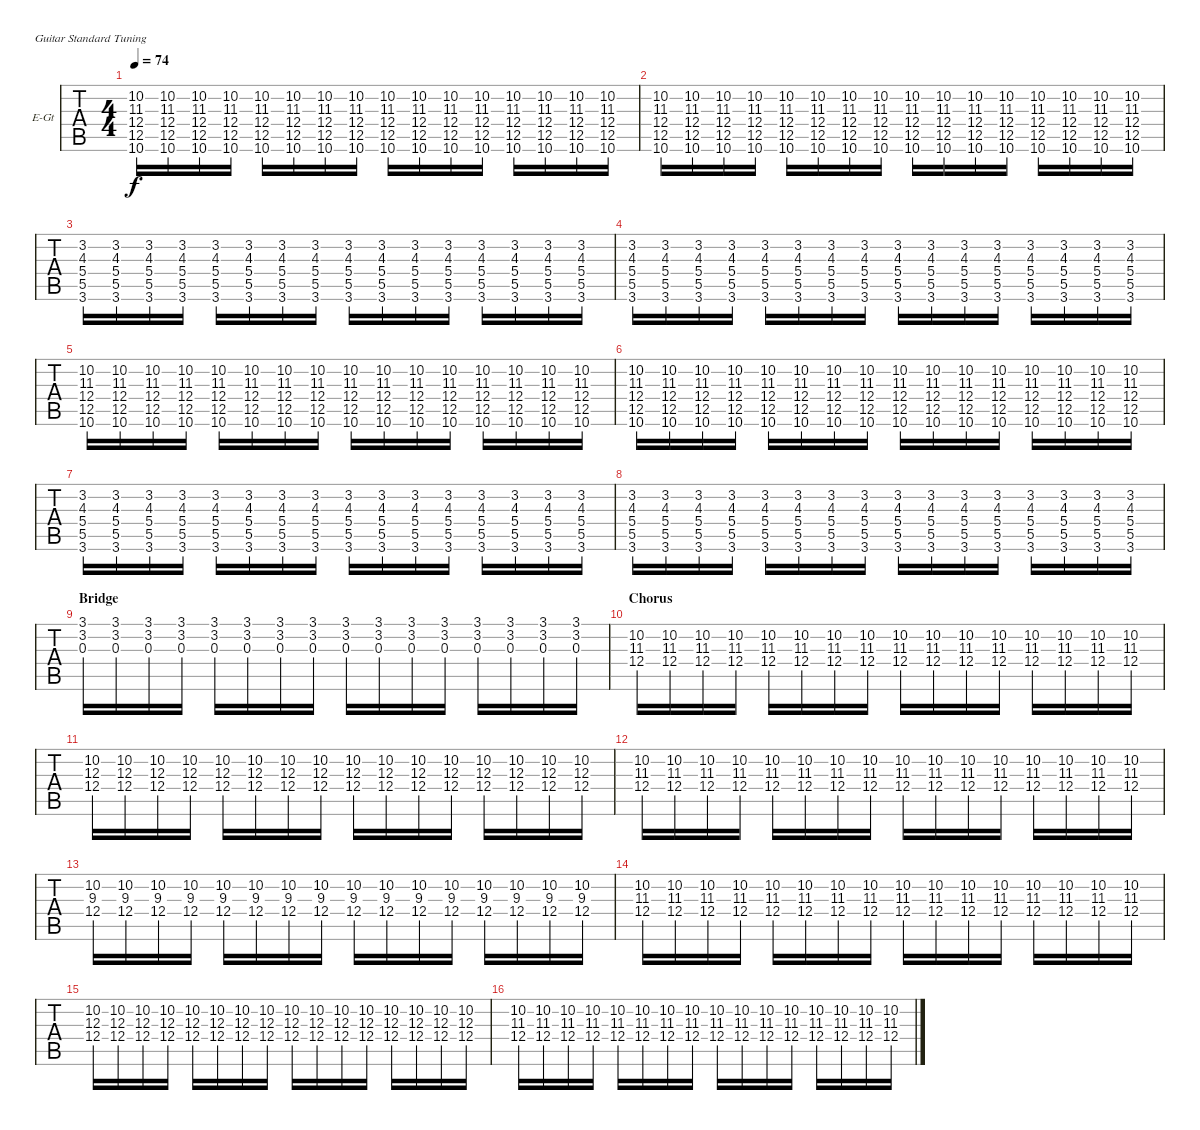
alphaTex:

\bracketExtendMode groupsimilarinstruments
\firstSystemTrackNameOrientation horizontal
\otherSystemsTrackNameOrientation horizontal
\track ("Albert" "E-Gt") {instrument overdrivenguitar}
\staff {tabs}
\tuning (E4 B3 G3 D3 A2 E2)
\ts (4 4)
\tempo 74
\clef g2
\ks c
(10.2 11.3 12.4 12.5 10.6).16{dy f} (10.2 11.3 12.4 12.5 10.6).16 (10.2 11.3 12.4 12.5 10.6).16 (10.2 11.3 12.4 12.5 10.6).16 (10.2 11.3 12.4 12.5 10.6).16 (10.2 11.3 12.4 12.5 10.6).16 (10.2 11.3 12.4 12.5 10.6).16 (10.2 11.3 12.4 12.5 10.6).16 (10.2 11.3 12.4 12.5 10.6).16 (10.2 11.3 12.4 12.5 10.6).16 (10.2 11.3 12.4 12.5 10.6).16 (10.2 11.3 12.4 12.5 10.6).16 (10.2 11.3 12.4 12.5 10.6).16 (10.2 11.3 12.4 12.5 10.6).16 (10.2 11.3 12.4 12.5 10.6).16 (10.2 11.3 12.4 12.5 10.6).16 |
(10.2 11.3 12.4 12.5 10.6).16 (10.2 11.3 12.4 12.5 10.6).16 (10.2 11.3 12.4 12.5 10.6).16 (10.2 11.3 12.4 12.5 10.6).16 (10.2 11.3 12.4 12.5 10.6).16 (10.2 11.3 12.4 12.5 10.6).16 (10.2 11.3 12.4 12.5 10.6).16 (10.2 11.3 12.4 12.5 10.6).16 (10.2 11.3 12.4 12.5 10.6).16 (10.2 11.3 12.4 12.5 10.6).16 (10.2 11.3 12.4 12.5 10.6).16 (10.2 11.3 12.4 12.5 10.6).16 (10.2 11.3 12.4 12.5 10.6).16 (10.2 11.3 12.4 12.5 10.6).16 (10.2 11.3 12.4 12.5 10.6).16 (10.2 11.3 12.4 12.5 10.6).16 |
(3.2 4.3 5.4 5.5 3.6).16 (3.2 4.3 5.4 5.5 3.6).16 (3.2 4.3 5.4 5.5 3.6).16 (3.2 4.3 5.4 5.5 3.6).16 (3.2 4.3 5.4 5.5 3.6).16 (3.2 4.3 5.4 5.5 3.6).16 (3.2 4.3 5.4 5.5 3.6).16 (3.2 4.3 5.4 5.5 3.6).16 (3.2 4.3 5.4 5.5 3.6).16 (3.2 4.3 5.4 5.5 3.6).16 (3.2 4.3 5.4 5.5 3.6).16 (3.2 4.3 5.4 5.5 3.6).16 (3.2 4.3 5.4 5.5 3.6).16 (3.2 4.3 5.4 5.5 3.6).16 (3.2 4.3 5.4 5.5 3.6).16 (3.2 4.3 5.4 5.5 3.6).16 |
(3.2 4.3 5.4 5.5 3.6).16 (3.2 4.3 5.4 5.5 3.6).16 (3.2 4.3 5.4 5.5 3.6).16 (3.2 4.3 5.4 5.5 3.6).16 (3.2 4.3 5.4 5.5 3.6).16 (3.2 4.3 5.4 5.5 3.6).16 (3.2 4.3 5.4 5.5 3.6).16 (3.2 4.3 5.4 5.5 3.6).16 (3.2 4.3 5.4 5.5 3.6).16 (3.2 4.3 5.4 5.5 3.6).16 (3.2 4.3 5.4 5.5 3.6).16 (3.2 4.3 5.4 5.5 3.6).16 (3.2 4.3 5.4 5.5 3.6).16 (3.2 4.3 5.4 5.5 3.6).16 (3.2 4.3 5.4 5.5 3.6).16 (3.2 4.3 5.4 5.5 3.6).16 |
(10.2 11.3 12.4 12.5 10.6).16 (10.2 11.3 12.4 12.5 10.6).16 (10.2 11.3 12.4 12.5 10.6).16 (10.2 11.3 12.4 12.5 10.6).16 (10.2 11.3 12.4 12.5 10.6).16 (10.2 11.3 12.4 12.5 10.6).16 (10.2 11.3 12.4 12.5 10.6).16 (10.2 11.3 12.4 12.5 10.6).16 (10.2 11.3 12.4 12.5 10.6).16 (10.2 11.3 12.4 12.5 10.6).16 (10.2 11.3 12.4 12.5 10.6).16 (10.2 11.3 12.4 12.5 10.6).16 (10.2 11.3 12.4 12.5 10.6).16 (10.2 11.3 12.4 12.5 10.6).16 (10.2 11.3 12.4 12.5 10.6).16 (10.2 11.3 12.4 12.5 10.6).16 |
(10.2 11.3 12.4 12.5 10.6).16 (10.2 11.3 12.4 12.5 10.6).16 (10.2 11.3 12.4 12.5 10.6).16 (10.2 11.3 12.4 12.5 10.6).16 (10.2 11.3 12.4 12.5 10.6).16 (10.2 11.3 12.4 12.5 10.6).16 (10.2 11.3 12.4 12.5 10.6).16 (10.2 11.3 12.4 12.5 10.6).16 (10.2 11.3 12.4 12.5 10.6).16 (10.2 11.3 12.4 12.5 10.6).16 (10.2 11.3 12.4 12.5 10.6).16 (10.2 11.3 12.4 12.5 10.6).16 (10.2 11.3 12.4 12.5 10.6).16 (10.2 11.3 12.4 12.5 10.6).16 (10.2 11.3 12.4 12.5 10.6).16 (10.2 11.3 12.4 12.5 10.6).16 |
(3.2 4.3 5.4 5.5 3.6).16 (3.2 4.3 5.4 5.5 3.6).16 (3.2 4.3 5.4 5.5 3.6).16 (3.2 4.3 5.4 5.5 3.6).16 (3.2 4.3 5.4 5.5 3.6).16 (3.2 4.3 5.4 5.5 3.6).16 (3.2 4.3 5.4 5.5 3.6).16 (3.2 4.3 5.4 5.5 3.6).16 (3.2 4.3 5.4 5.5 3.6).16 (3.2 4.3 5.4 5.5 3.6).16 (3.2 4.3 5.4 5.5 3.6).16 (3.2 4.3 5.4 5.5 3.6).16 (3.2 4.3 5.4 5.5 3.6).16 (3.2 4.3 5.4 5.5 3.6).16 (3.2 4.3 5.4 5.5 3.6).16 (3.2 4.3 5.4 5.5 3.6).16 |
(3.2 4.3 5.4 5.5 3.6).16 (3.2 4.3 5.4 5.5 3.6).16 (3.2 4.3 5.4 5.5 3.6).16 (3.2 4.3 5.4 5.5 3.6).16 (3.2 4.3 5.4 5.5 3.6).16 (3.2 4.3 5.4 5.5 3.6).16 (3.2 4.3 5.4 5.5 3.6).16 (3.2 4.3 5.4 5.5 3.6).16 (3.2 4.3 5.4 5.5 3.6).16 (3.2 4.3 5.4 5.5 3.6).16 (3.2 4.3 5.4 5.5 3.6).16 (3.2 4.3 5.4 5.5 3.6).16 (3.2 4.3 5.4 5.5 3.6).16 (3.2 4.3 5.4 5.5 3.6).16 (3.2 4.3 5.4 5.5 3.6).16 (3.2 4.3 5.4 5.5 3.6).16 |
\section ("" "Bridge")
(3.1 3.2 0.3).16 (3.1 3.2 0.3).16 (3.1 3.2 0.3).16 (3.1 3.2 0.3).16 (3.1 3.2 0.3).16 (3.1 3.2 0.3).16 (3.1 3.2 0.3).16 (3.1 3.2 0.3).16 (3.1 3.2 0.3).16 (3.1 3.2 0.3).16 (3.1 3.2 0.3).16 (3.1 3.2 0.3).16 (3.1 3.2 0.3).16 (3.1 3.2 0.3).16 (3.1 3.2 0.3).16 (3.1 3.2 0.3).16 |
\section ("" "Chorus")
(10.2 11.3 12.4).16 (10.2 11.3 12.4).16 (10.2 11.3 12.4).16 (10.2 11.3 12.4).16 (10.2 11.3 12.4).16 (10.2 11.3 12.4).16 (10.2 11.3 12.4).16 (10.2 11.3 12.4).16 (10.2 11.3 12.4).16 (10.2 11.3 12.4).16 (10.2 11.3 12.4).16 (10.2 11.3 12.4).16 (10.2 11.3 12.4).16 (10.2 11.3 12.4).16 (10.2 11.3 12.4).16 (10.2 11.3 12.4).16 |
(10.2 12.3 12.4).16 (10.2 12.3 12.4).16 (10.2 12.3 12.4).16 (10.2 12.3 12.4).16 (10.2 12.3 12.4).16 (10.2 12.3 12.4).16 (10.2 12.3 12.4).16 (10.2 12.3 12.4).16 (10.2 12.3 12.4).16 (10.2 12.3 12.4).16 (10.2 12.3 12.4).16 (10.2 12.3 12.4).16 (10.2 12.3 12.4).16 (10.2 12.3 12.4).16 (10.2 12.3 12.4).16 (10.2 12.3 12.4).16 |
(10.2 11.3 12.4).16 (10.2 11.3 12.4).16 (10.2 11.3 12.4).16 (10.2 11.3 12.4).16 (10.2 11.3 12.4).16 (10.2 11.3 12.4).16 (10.2 11.3 12.4).16 (10.2 11.3 12.4).16 (10.2 11.3 12.4).16 (10.2 11.3 12.4).16 (10.2 11.3 12.4).16 (10.2 11.3 12.4).16 (10.2 11.3 12.4).16 (10.2 11.3 12.4).16 (10.2 11.3 12.4).16 (10.2 11.3 12.4).16 |
(10.2 9.3 12.4).16 (10.2 9.3 12.4).16 (10.2 9.3 12.4).16 (10.2 9.3 12.4).16 (10.2 9.3 12.4).16 (10.2 9.3 12.4).16 (10.2 9.3 12.4).16 (10.2 9.3 12.4).16 (10.2 9.3 12.4).16 (10.2 9.3 12.4).16 (10.2 9.3 12.4).16 (10.2 9.3 12.4).16 (10.2 9.3 12.4).16 (10.2 9.3 12.4).16 (10.2 9.3 12.4).16 (10.2 9.3 12.4).16 |
(10.2 11.3 12.4).16 (10.2 11.3 12.4).16 (10.2 11.3 12.4).16 (10.2 11.3 12.4).16 (10.2 11.3 12.4).16 (10.2 11.3 12.4).16 (10.2 11.3 12.4).16 (10.2 11.3 12.4).16 (10.2 11.3 12.4).16 (10.2 11.3 12.4).16 (10.2 11.3 12.4).16 (10.2 11.3 12.4).16 (10.2 11.3 12.4).16 (10.2 11.3 12.4).16 (10.2 11.3 12.4).16 (10.2 11.3 12.4).16 |
(10.2 12.3 12.4).16 (10.2 12.3 12.4).16 (10.2 12.3 12.4).16 (10.2 12.3 12.4).16 (10.2 12.3 12.4).16 (10.2 12.3 12.4).16 (10.2 12.3 12.4).16 (10.2 12.3 12.4).16 (10.2 12.3 12.4).16 (10.2 12.3 12.4).16 (10.2 12.3 12.4).16 (10.2 12.3 12.4).16 (10.2 12.3 12.4).16 (10.2 12.3 12.4).16 (10.2 12.3 12.4).16 (10.2 12.3 12.4).16 |
(10.2 11.3 12.4).16 (10.2 11.3 12.4).16 (10.2 11.3 12.4).16 (10.2 11.3 12.4).16 (10.2 11.3 12.4).16 (10.2 11.3 12.4).16 (10.2 11.3 12.4).16 (10.2 11.3 12.4).16 (10.2 11.3 12.4).16 (10.2 11.3 12.4).16 (10.2 11.3 12.4).16 (10.2 11.3 12.4).16 (10.2 11.3 12.4).16 (10.2 11.3 12.4).16 (10.2 11.3 12.4).16 (10.2 11.3 12.4).16
